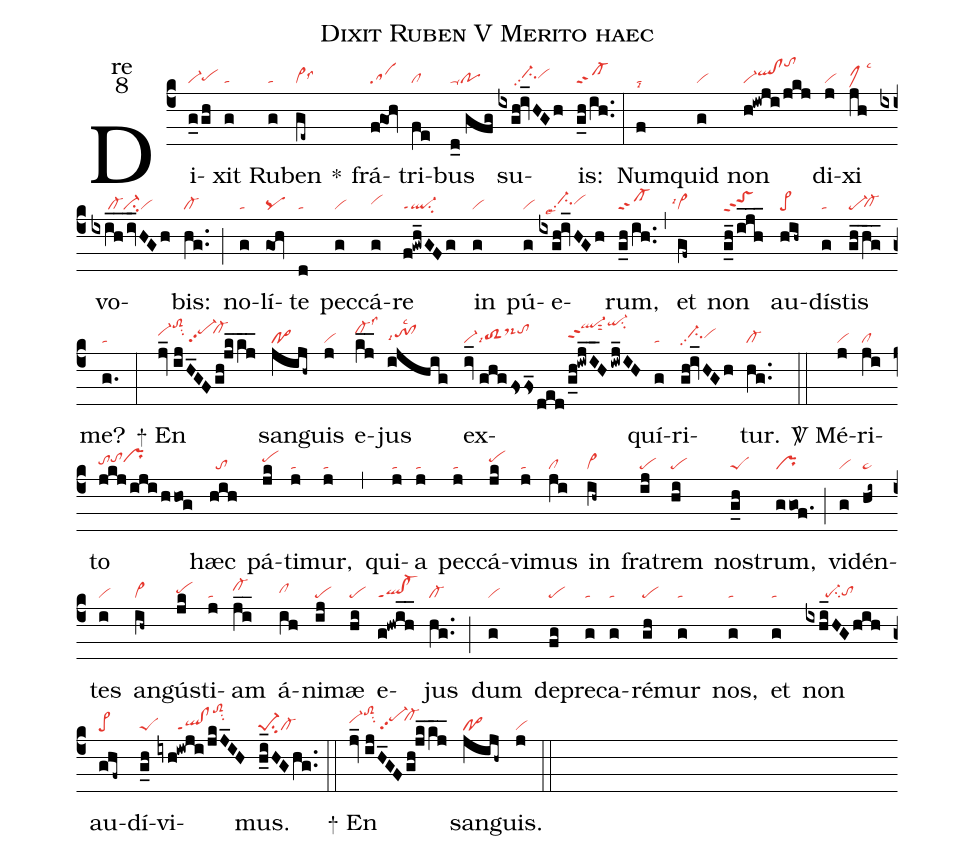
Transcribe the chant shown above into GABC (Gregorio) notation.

name:Dixit Ruben V Merito haec;
office-part:re;
mode:8;
nabc-lines:1;
%%
(c4) Di(g_0gh|vi-pehg)xit(g|ta) Ru(g|ta)ben(ge~|vi>lss6) <sp>*</sp>() frá(f@goh|sa)tri(fe|cl)bus(d_0//gfg|ta-po) su(ixgh!iv_HGh|///////ci-hhpp2vihh)is:(g_h/ih..|sf-) (:) Num(f|talsi8)quid(g|vi) non(h!iwji/jkj|vi-qlhi!clhitohm) di(j|vi)xi(jh|clMhilsc3) vo(ixih__/iv_HGh|/////cl-ci-vi)bis:(hg..|cl-) (;) no(g|ta)lí(goh|pq)te(d|ta) pec(g|vi)cá(g|vihh)re(f!gwh_GFg|ql-ppt1su2) in(g|vi) pú(g|vi)e(ixgh!iv_HGh|//ci-hhpp2lse7vihh)rum,(g_h/ih..|sf-) (,) et(gf~|``vi>lsi4) non(g_h_2/ijh___|toShippt2) au(hih~|pe>)dís(g|ta)tis(gh_hg__|pe-`cl-hg) me?(g.|ta) (:)
<sp>+</sp> En(jv_//ijH_GF/gh@jk_kj__|vi-hitoS2hlsu2/pe-hjpp2`cl-hj) san(jijh~|po>)guis(j|vi) e(kj__|cl-hjlss3)jus(ijhig|tohh!clhhlsi7lsc2) ex(iv_//ghgfsfs_ded|vi-toS2hglsi7ds-hjtohj|g_h!iwjI__H/iwj_IH|ql-hlppt2sut2qi-hmsu2)quí(g|ta)ri(gh!iv_HGh|//ci-hhpp2vihh)tur.(hg..|cl-) (::)

<sp>V/</sp> Mé(j|vi)ri(ji|cl)to(jkj/iji/hhog|tohhtohiprhi) hæc(hih|//to) pá(jk|pehi)ti(j|ta)mur,(j|ta) (,) qui(j|ta)a(j|ta) pec(j|ta)cá(jk|pehi)vi(j|ta)mus(ji|cl) in(ih~|vi>) fra(ij|pe)trem(hi|pe) nos(g_h|peS)trum,(ggof.|pr) (;) vi(g|vi)dén(hi~|ta>)tes(i|vi) an(ih~|vi>)gús(jk|pehh)ti(j|ta)am(ji__|cl-hi) á(ih|clhh)ni(ij|pe)mæ(hi|pe) e(g!hwih__|ql!cl-ppt1)jus(hg..|cl-) (;) dum(g|vi) de(fg|pe)pre(g|ta)ca(g|ta)ré(gh|pe)mur(g|ta) nos,(g|ta) et(g|ta) non(ixhi_HG/hih|//////pe-su2tohg) au(ghf~|pe>)dí(g_h|peS)vi(iyh!iowji/jkJ_IH|//////ql!clppt1toS2hmsu2)mus.(h_i_HGhg..|pe-1su2cl-) (::)

<sp>+</sp> En(jv_//ijH_GF/gh@jk_kj__|vi-hitoS2hlsu2/pe-hjpp2`cl-hj) san(jijh~|po>)guis.(j|vi) (::)
